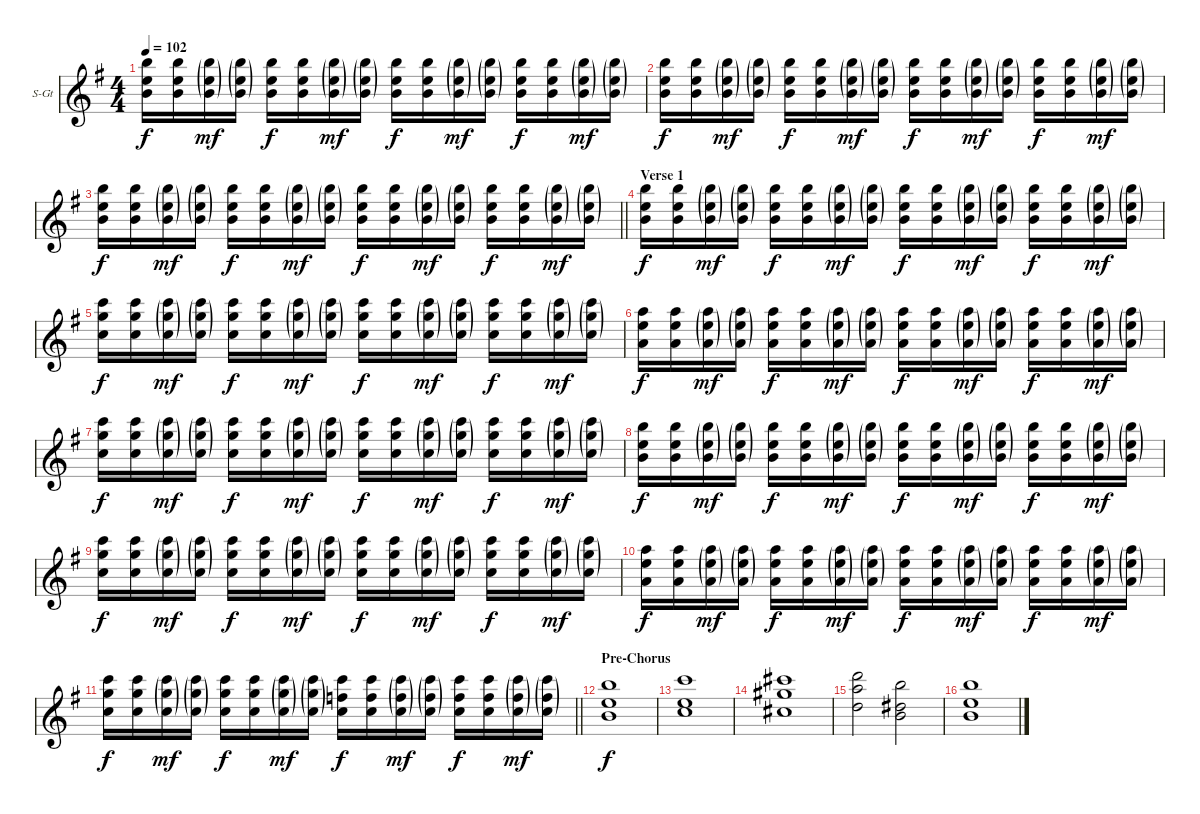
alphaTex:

\bracketExtendMode groupsimilarinstruments
\firstSystemTrackNameOrientation horizontal
\otherSystemsTrackNameOrientation horizontal
\track ("Keyboard" "S-Gt") {instrument lead2sawtooth}
\staff {score}
\tuning (E4 B3 G3 D3 A2 E2)
\displaytranspose 12
\ts (4 4)
\tempo 102
\clef g2
\ks g
(12.2 9.3 9.4).16{dy f} (12.2 9.3 9.4).16 (12.2{g} 9.3{g} 9.4{g}).16{dy mf} (12.2{g} 9.3{g} 9.4{g}).16 (12.2 9.3 9.4).16{dy f} (12.2 9.3 9.4).16 (12.2{g} 9.3{g} 9.4{g}).16{dy mf} (12.2{g} 9.3{g} 9.4{g}).16 (12.2 9.3 9.4).16{dy f} (12.2 9.3 9.4).16 (12.2{g} 9.3{g} 9.4{g}).16{dy mf} (12.2{g} 9.3{g} 9.4{g}).16 (12.2 9.3 9.4).16{dy f} (12.2 9.3 9.4).16 (12.2{g} 9.3{g} 9.4{g}).16{dy mf} (12.2{g} 9.3{g} 9.4{g}).16 |
(12.2 9.3 9.4).16{dy f} (12.2 9.3 9.4).16 (12.2{g} 9.3{g} 9.4{g}).16{dy mf} (12.2{g} 9.3{g} 9.4{g}).16 (12.2 9.3 9.4).16{dy f} (12.2 9.3 9.4).16 (12.2{g} 9.3{g} 9.4{g}).16{dy mf} (12.2{g} 9.3{g} 9.4{g}).16 (12.2 9.3 9.4).16{dy f} (12.2 9.3 9.4).16 (12.2{g} 9.3{g} 9.4{g}).16{dy mf} (12.2{g} 9.3{g} 9.4{g}).16 (12.2 9.3 9.4).16{dy f} (12.2 9.3 9.4).16 (12.2{g} 9.3{g} 9.4{g}).16{dy mf} (12.2{g} 9.3{g} 9.4{g}).16 |
\barLineRight lightlight
(12.2 9.3 9.4).16{dy f} (12.2 9.3 9.4).16 (12.2{g} 9.3{g} 9.4{g}).16{dy mf} (12.2{g} 9.3{g} 9.4{g}).16 (12.2 9.3 9.4).16{dy f} (12.2 9.3 9.4).16 (12.2{g} 9.3{g} 9.4{g}).16{dy mf} (12.2{g} 9.3{g} 9.4{g}).16 (12.2 9.3 9.4).16{dy f} (12.2 9.3 9.4).16 (12.2{g} 9.3{g} 9.4{g}).16{dy mf} (12.2{g} 9.3{g} 9.4{g}).16 (12.2 9.3 9.4).16{dy f} (12.2 9.3 9.4).16 (12.2{g} 9.3{g} 9.4{g}).16{dy mf} (12.2{g} 9.3{g} 9.4{g}).16 |
\section ("" "Verse 1")
(12.2 9.3 9.4).16{dy f} (12.2 9.3 9.4).16 (12.2{g} 9.3{g} 9.4{g}).16{dy mf} (12.2{g} 9.3{g} 9.4{g}).16 (12.2 9.3 9.4).16{dy f} (12.2 9.3 9.4).16 (12.2{g} 9.3{g} 9.4{g}).16{dy mf} (12.2{g} 9.3{g} 9.4{g}).16 (12.2 9.3 9.4).16{dy f} (12.2 9.3 9.4).16 (12.2{g} 9.3{g} 9.4{g}).16{dy mf} (12.2{g} 9.3{g} 9.4{g}).16 (12.2 9.3 9.4).16{dy f} (12.2 9.3 9.4).16 (12.2{g} 9.3{g} 9.4{g}).16{dy mf} (12.2{g} 9.3{g} 9.4{g}).16 |
(13.2 12.3 10.4).16{dy f} (13.2 12.3 10.4).16 (13.2{g} 12.3{g} 10.4{g}).16{dy mf} (13.2{g} 12.3{g} 10.4{g}).16 (13.2 12.3 10.4).16{dy f} (13.2 12.3 10.4).16 (13.2{g} 12.3{g} 10.4{g}).16{dy mf} (13.2{g} 12.3{g} 10.4{g}).16 (13.2 12.3 10.4).16{dy f} (13.2 12.3 10.4).16 (13.2{g} 12.3{g} 10.4{g}).16{dy mf} (13.2{g} 12.3{g} 10.4{g}).16 (13.2 12.3 10.4).16{dy f} (13.2 12.3 10.4).16 (13.2{g} 12.3{g} 10.4{g}).16{dy mf} (13.2{g} 12.3{g} 10.4{g}).16 |
(10.2 9.3 7.4).16{dy f} (10.2 9.3 7.4).16 (10.2{g} 9.3{g} 7.4{g}).16{dy mf} (10.2{g} 9.3{g} 7.4{g}).16 (10.2 9.3 7.4).16{dy f} (10.2 9.3 7.4).16 (10.2{g} 9.3{g} 7.4{g}).16{dy mf} (10.2{g} 9.3{g} 7.4{g}).16 (10.2 9.3 7.4).16{dy f} (10.2 9.3 7.4).16 (10.2{g} 9.3{g} 7.4{g}).16{dy mf} (10.2{g} 9.3{g} 7.4{g}).16 (10.2 9.3 7.4).16{dy f} (10.2 9.3 7.4).16 (10.2{g} 9.3{g} 7.4{g}).16{dy mf} (10.2{g} 9.3{g} 7.4{g}).16 |
(13.2 12.3 10.4).16{dy f} (13.2 12.3 10.4).16 (13.2{g} 12.3{g} 10.4{g}).16{dy mf} (13.2{g} 12.3{g} 10.4{g}).16 (13.2 12.3 10.4).16{dy f} (13.2 12.3 10.4).16 (13.2{g} 12.3{g} 10.4{g}).16{dy mf} (13.2{g} 12.3{g} 10.4{g}).16 (13.2 12.3 10.4).16{dy f} (13.2 12.3 10.4).16 (13.2{g} 12.3{g} 10.4{g}).16{dy mf} (13.2{g} 12.3{g} 10.4{g}).16 (13.2 12.3 10.4).16{dy f} (13.2 12.3 10.4).16 (13.2{g} 12.3{g} 10.4{g}).16{dy mf} (13.2{g} 12.3{g} 10.4{g}).16 |
(12.2 9.3 9.4).16{dy f} (12.2 9.3 9.4).16 (12.2{g} 9.3{g} 9.4{g}).16{dy mf} (12.2{g} 9.3{g} 9.4{g}).16 (12.2 9.3 9.4).16{dy f} (12.2 9.3 9.4).16 (12.2{g} 9.3{g} 9.4{g}).16{dy mf} (12.2{g} 9.3{g} 9.4{g}).16 (12.2 9.3 9.4).16{dy f} (12.2 9.3 9.4).16 (12.2{g} 9.3{g} 9.4{g}).16{dy mf} (12.2{g} 9.3{g} 9.4{g}).16 (12.2 9.3 9.4).16{dy f} (12.2 9.3 9.4).16 (12.2{g} 9.3{g} 9.4{g}).16{dy mf} (12.2{g} 9.3{g} 9.4{g}).16 |
(13.2 12.3 10.4).16{dy f} (13.2 12.3 10.4).16 (13.2{g} 12.3{g} 10.4{g}).16{dy mf} (13.2{g} 12.3{g} 10.4{g}).16 (13.2 12.3 10.4).16{dy f} (13.2 12.3 10.4).16 (13.2{g} 12.3{g} 10.4{g}).16{dy mf} (13.2{g} 12.3{g} 10.4{g}).16 (13.2 12.3 10.4).16{dy f} (13.2 12.3 10.4).16 (13.2{g} 12.3{g} 10.4{g}).16{dy mf} (13.2{g} 12.3{g} 10.4{g}).16 (13.2 12.3 10.4).16{dy f} (13.2 12.3 10.4).16 (13.2{g} 12.3{g} 10.4{g}).16{dy mf} (13.2{g} 12.3{g} 10.4{g}).16 |
(10.2 9.3 7.4).16{dy f} (10.2 9.3 7.4).16 (10.2{g} 9.3{g} 7.4{g}).16{dy mf} (10.2{g} 9.3{g} 7.4{g}).16 (10.2 9.3 7.4).16{dy f} (10.2 9.3 7.4).16 (10.2{g} 9.3{g} 7.4{g}).16{dy mf} (10.2{g} 9.3{g} 7.4{g}).16 (10.2 9.3 7.4).16{dy f} (10.2 9.3 7.4).16 (10.2{g} 9.3{g} 7.4{g}).16{dy mf} (10.2{g} 9.3{g} 7.4{g}).16 (10.2 9.3 7.4).16{dy f} (10.2 9.3 7.4).16 (10.2{g} 9.3{g} 7.4{g}).16{dy mf} (10.2{g} 9.3{g} 7.4{g}).16 |
\barLineRight lightlight
(13.2 12.3 10.4).16{dy f} (13.2 12.3 10.4).16 (13.2{g} 12.3{g} 10.4{g}).16{dy mf} (13.2{g} 12.3{g} 10.4{g}).16 (13.2 12.3 10.4).16{dy f} (13.2 12.3 10.4).16 (13.2{g} 12.3{g} 10.4{g}).16{dy mf} (13.2{g} 12.3{g} 10.4{g}).16 (13.2 10.3 10.4).16{dy f} (13.2 10.3 10.4).16 (13.2{g} 10.3{g} 10.4{g}).16{dy mf} (13.2{g} 10.3{g} 10.4{g}).16 (13.2 10.3 10.4).16{dy f} (13.2 10.3 10.4).16 (13.2{g} 10.3{g} 10.4{g}).16{dy mf} (13.2{g} 10.3{g} 10.4{g}).16 |
\section ("" "Pre-Chorus")
(12.2 9.3 9.4).1{dy f} |
(13.2 9.3 10.4).1 |
(14.2 13.3 11.4).1 |
(15.2 14.3 12.4).2 (12.2 13.4 14.5).2 |
(12.2 9.3 9.4).1
